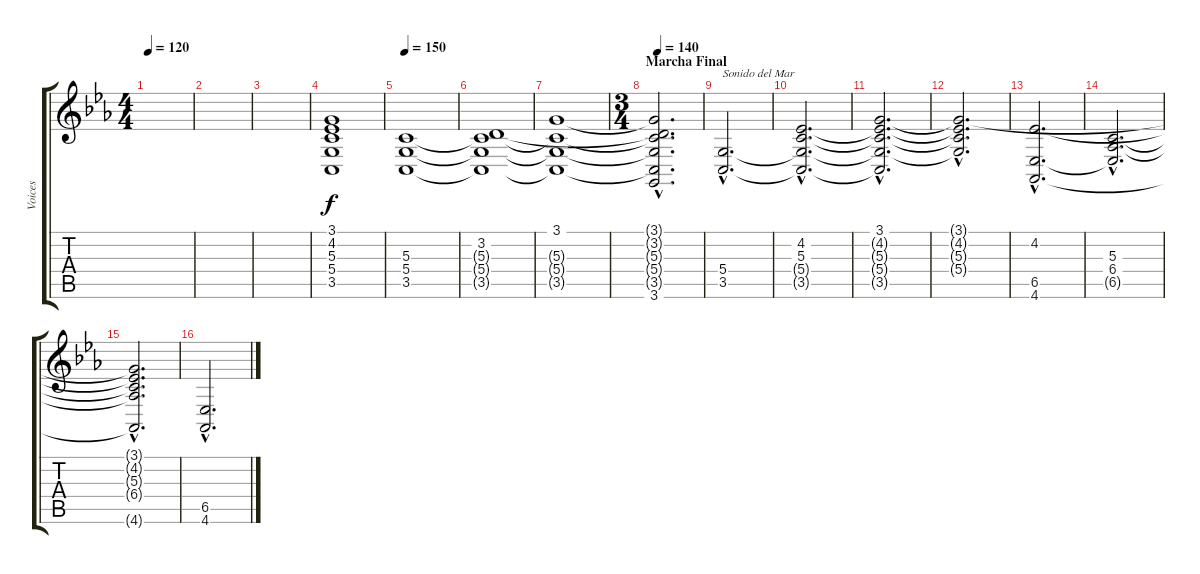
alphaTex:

\track ("Voices" "Voices") {instrument piccolo}
\staff {score tabs}
\tuning (E4 B3 G3 D3 A2 E2) {hide}
\ts (4 4)
\tempo 120
\clef g2
\ks cminor
|
|
|
(3.1 4.2 5.3 5.4 3.5).1{volume 12 balance 11 instrument seashore} |
\tempo 150
(5.3 5.4 3.5).1{volume 11 balance 11 instrument seashore} |
(3.2 5.3{t} 5.4{t} 3.5{t}).1 |
(3.1 5.3{t} 5.4{t} 3.5{t}).1{volume 12 instrument seashore} |
\ts (3 4)
\section ("" "Marcha Final")
\tempo 140
(3.1{hac t} 3.2{hac t} 5.3{hac t} 5.4{hac t} 3.5{hac t} 3.6{hac}).2{d} |
(5.4{hac} 3.5{hac}).2{d txt "Sonido del Mar" volume 14 balance 14 instrument seashore} |
(4.2{hac} 5.3{hac} 5.4{hac t} 3.5{hac t}).2{d} |
(3.1{hac} 4.2{hac t} 5.3{hac t} 5.4{hac t} 3.5{hac t}).2{d volume 3 balance 15 instrument seashore} |
(3.1{hac t} 4.2{hac t} 5.3{hac t} 5.4{hac t}).2{d} |
(4.2{hac} 6.5{hac} 4.6{hac}).2{d volume 13 balance 0 instrument seashore} |
(5.3{hac} 6.4{hac} 6.5{hac t}).2{d} |
(3.1{hac t} 4.2{hac t} 5.3{hac t} 6.4{hac t} 4.6{hac t}).2{d} |
(6.5{hac} 4.6{hac}).2{d volume 13 balance 16 instrument seashore}
